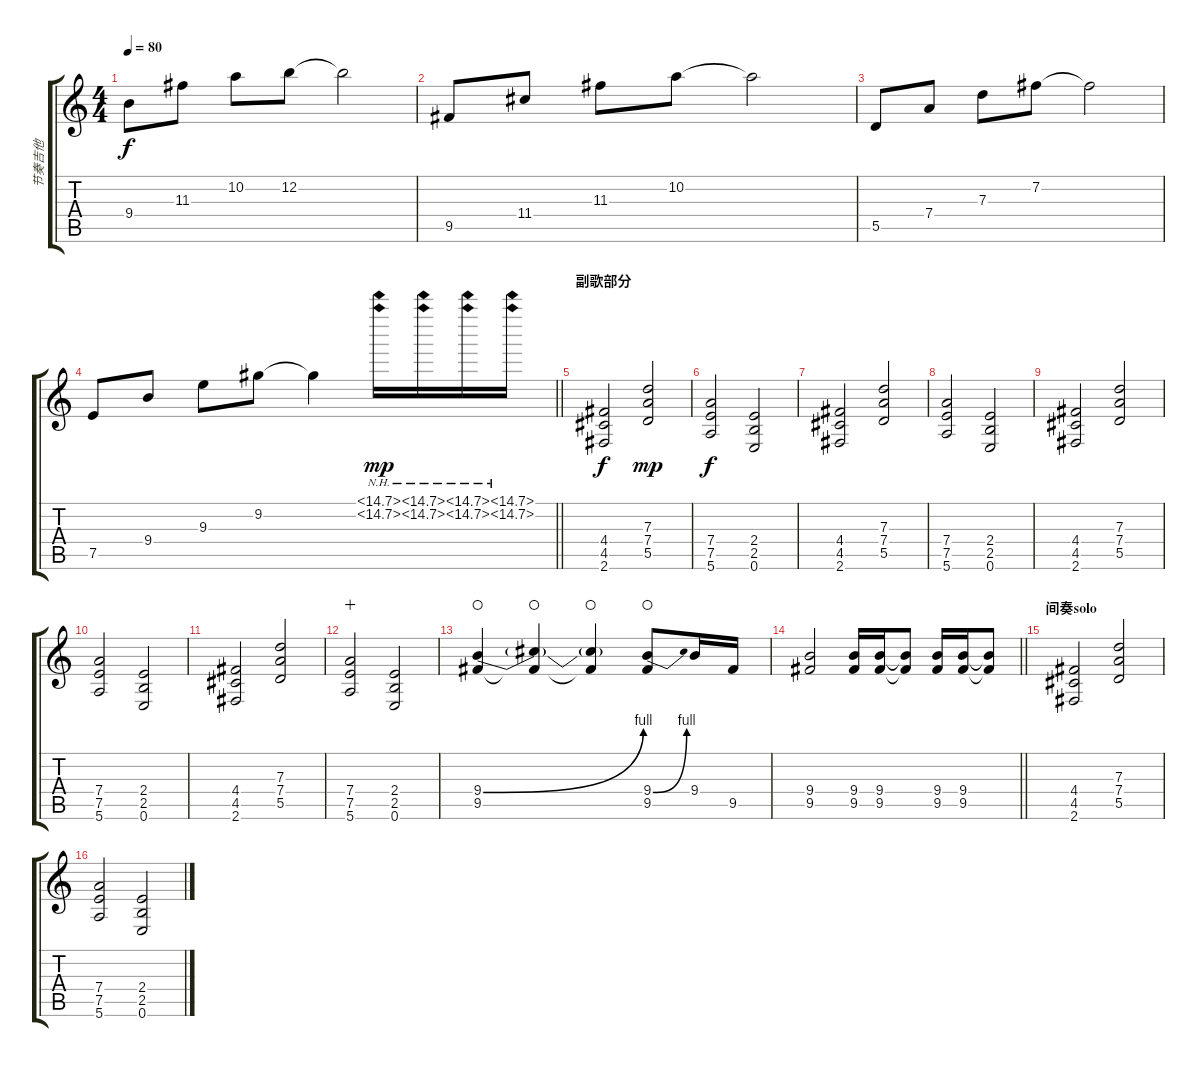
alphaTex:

\track ("节奏吉他" "节奏吉他") {instrument distortionguitar}
\staff {score tabs}
\tuning (E4 B3 G3 D3 A2 E2) {hide}
\ts (4 4)
\tempo 80
\clef g2
\ks c
9.4.8{dy f} 11.3.8 10.2.8 12.2.8 12.2{t}.2 |
9.5.8 11.4.8 11.3.8 10.2.8 10.2{t}.2 |
5.5.8 7.4.8 7.3.8 7.2.8 7.2{t}.2 |
\barLineRight lightlight
7.5.8 9.4.8 9.3.8 9.2.8 9.2{t}.4 (14.1{nh} 14.2{nh}).16{dy mp instrument distortionguitar} (14.1{nh} 14.2{nh}).16 (14.1{nh} 14.2{nh}).16 (14.1{nh} 14.2{nh}).16 |
\section ("" "副歌部分")
(4.4 4.5 2.6).2{dy f instrument distortionguitar} (7.3 7.4 5.5).2{dy mp} |
(7.4 7.5 5.6).2{dy f} (2.4 2.5 0.6).2 |
(4.4 4.5 2.6).2 (7.3 7.4 5.5).2 |
(7.4 7.5 5.6).2 (2.4 2.5 0.6).2 |
(4.4 4.5 2.6).2{instrument distortionguitar} (7.3 7.4 5.5).2 |
(7.4 7.5 5.6).2 (2.4 2.5 0.6).2 |
(4.4 4.5 2.6).2 (7.3 7.4 5.5).2 |
(7.4 7.5 5.6).2{wahc} (2.4 2.5 0.6).2 |
(9.4{be (bend 0 0 60 4)} 9.5).4{waho} (9.4{t} 9.5{t}).4{waho} (9.4{t} 9.5{t}).4{waho} (9.4{be (bend 0 0 60 4)} 9.5).8{waho} 9.4.16 9.5.16 |
\barLineRight lightlight
(9.4 9.5).2 (9.4 9.5).16 (9.4 9.5).16 (9.4{t} 9.5{t}).8 (9.4 9.5).16 (9.4 9.5).16 (9.4{t} 9.5{t}).8 |
\section ("" "间奏solo")
(4.4 4.5 2.6).2{instrument distortionguitar} (7.3 7.4 5.5).2 |
(7.4 7.5 5.6).2 (2.4 2.5 0.6).2
